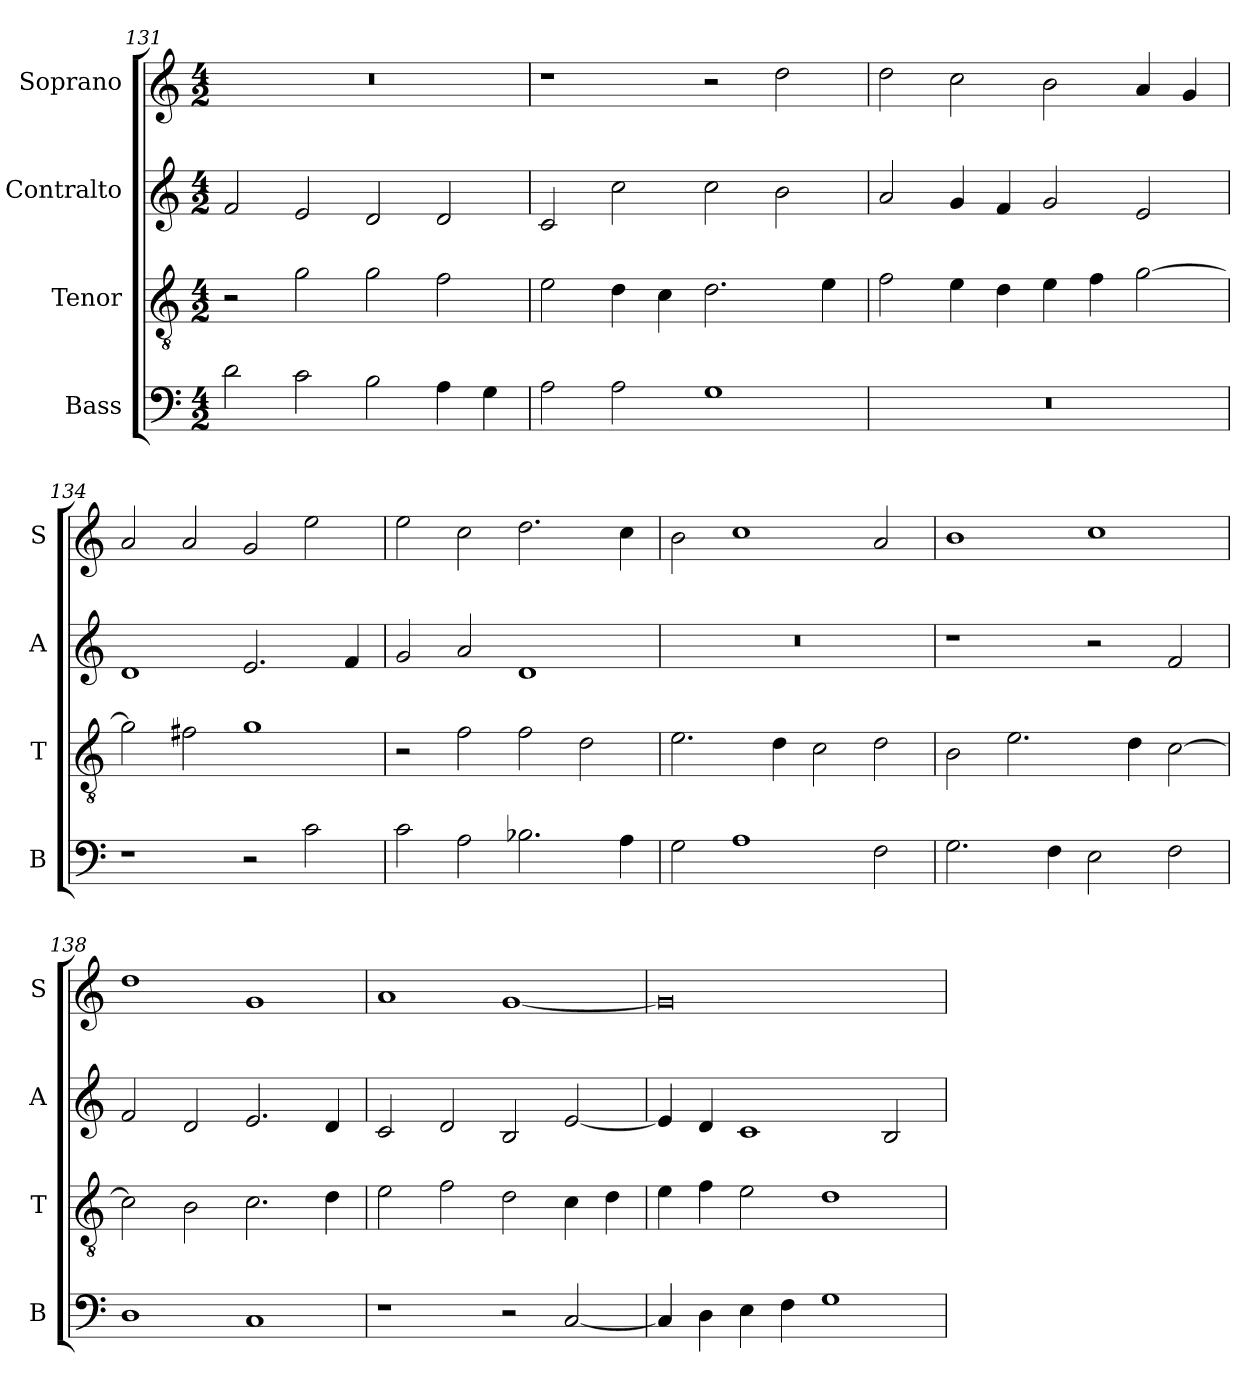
**kern	**kern	**kern	**kern
*part4	*part3	*part2	*part1
*staff4	*staff3	*staff2	*staff1
*I"Bass	*I"Tenor	*I"Contralto	*I"Soprano
*I'B	*I'T	*I'A	*I'S
*clefF4	*clefGv2	*clefG2	*clefG2
*k[]	*k[]	*k[]	*k[]
*C:ion	*C:ion	*C:ion	*C:ion
*M4/2	*M4/2	*M4/2	*M4/2
=131	=131	=131	=131
2d	2r	2f	0r
2c	2g	2e	.
2B	2g	2d	.
4A	2f	2d	.
4G	.	.	.
=132	=132	=132	=132
2A	2e	2c	1r
2A	4d	2cc	.
.	4c	.	.
1G	2.d	2cc	2r
.	.	2b	2dd
.	4e	.	.
=133	=133	=133	=133
0r	2f	2a	2dd
.	4e	4g	2cc
.	4d	4f	.
.	4e	2g	2b
.	4f	.	.
.	[2g	2e	4a
.	.	.	4g
=134	=134	=134	=134
1r	2g]	1d	2a
.	2f#X	.	2a
2r	1g	2.e	2g
2c	.	.	2ee
.	.	4f	.
=135	=135	=135	=135
2c	2r	2g	2ee
2A	2f	2a	2cc
2.B-X	2f	1d	2.dd
.	2d	.	.
4A	.	.	4cc
=136	=136	=136	=136
2G	2.e	0r	2b
1A	.	.	1cc
.	4d	.	.
.	2c	.	.
2F	2d	.	2a
=137	=137	=137	=137
2.G	2B	1r	1b
.	2.e	.	.
4F	.	.	.
2E	.	2r	1cc
.	4d	.	.
2F	[2c	2f	.
=138	=138	=138	=138
1D	2c]	2f	1dd
.	2B	2d	.
1C	2.c	2.e	1g
.	4d	4d	.
=139	=139	=139	=139
1r	2e	2c	1a
.	2f	2d	.
2r	2d	2B	[1g
[2C	4c	[2e	.
.	4d	.	.
=140	=140	=140	=140
4C]	4e	4e]	0g]
4D	4f	4d	.
4E	2e	1c	.
4F	.	.	.
1G	1d	.	.
.	.	2B	.
=	=	=	=
*-	*-	*-	*-
